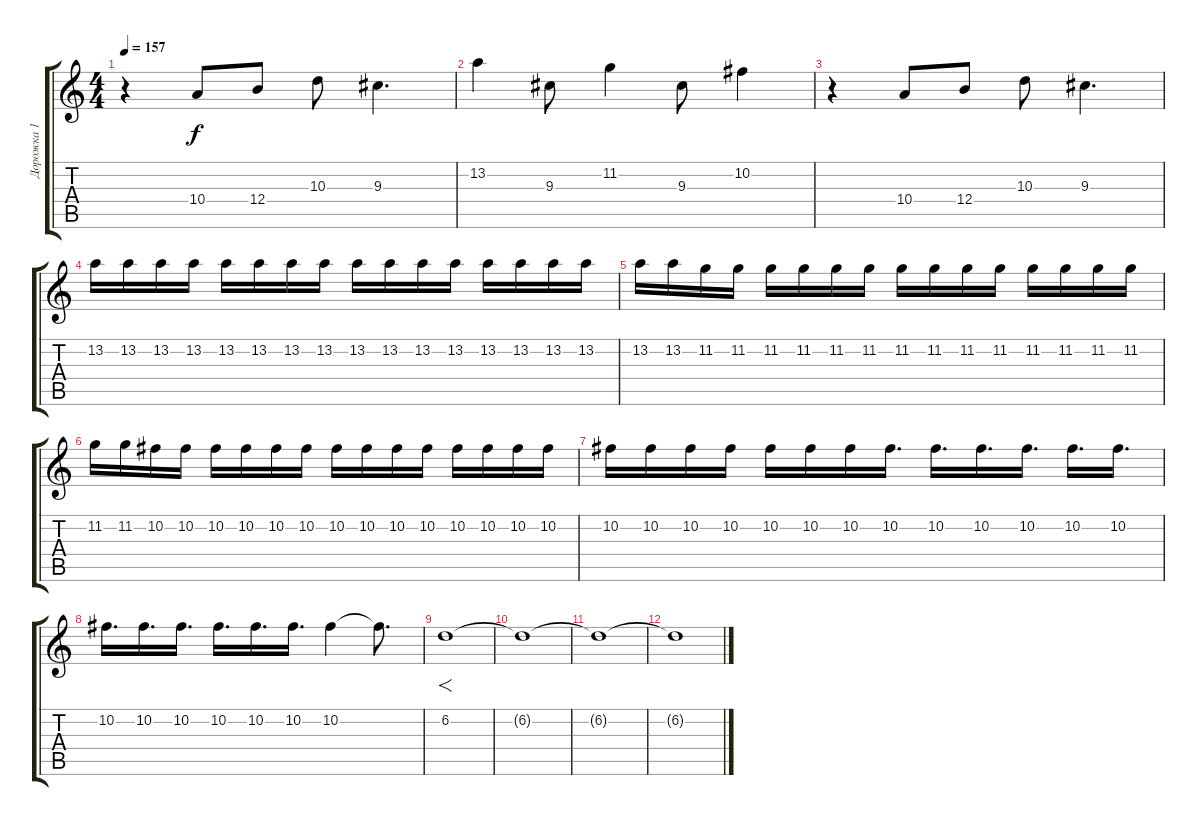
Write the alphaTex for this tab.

\track ("Дорожка 1" "Дорожка 1") {instrument distortionguitar}
\staff {score tabs}
\tuning (Db4 Ab3 E3 B2 Gb2 B1) {hide}
\ts (4 4)
\tempo 157
\clef g2
\ks c
r.4{dy f} 10.4.8 12.4.8 10.3.8 9.3.4{d} |
13.2.4 9.3.8 11.2.4 9.3.8 10.2.4 |
r.4 10.4.8 12.4.8 10.3.8 9.3.4{d} |
13.2.16 13.2.16 13.2.16 13.2.16 13.2.16 13.2.16 13.2.16 13.2.16 13.2.16 13.2.16 13.2.16 13.2.16 13.2.16 13.2.16 13.2.16 13.2.16 |
13.2.16 13.2.16 11.2.16 11.2.16 11.2.16 11.2.16 11.2.16 11.2.16 11.2.16 11.2.16 11.2.16 11.2.16 11.2.16 11.2.16 11.2.16 11.2.16 |
11.2.16 11.2.16 10.2.16 10.2.16 10.2.16 10.2.16 10.2.16 10.2.16 10.2.16 10.2.16 10.2.16 10.2.16 10.2.16 10.2.16 10.2.16 10.2.16 |
10.2.16 10.2.16 10.2.16 10.2.16 10.2.16 10.2.16 10.2.16 10.2.16{d} 10.2.16{d} 10.2.16{d} 10.2.16{d} 10.2.16{d} 10.2.16{d} |
10.2.16{d} 10.2.16{d} 10.2.16{d} 10.2.16{d} 10.2.16{d} 10.2.16{d} 10.2.4 10.2{t}.8{d} |
6.2.1{f volume 16 instrument pad5bowed} |
6.2{t}.1{volume 0} |
6.2{t}.1 |
6.2{t}.1
